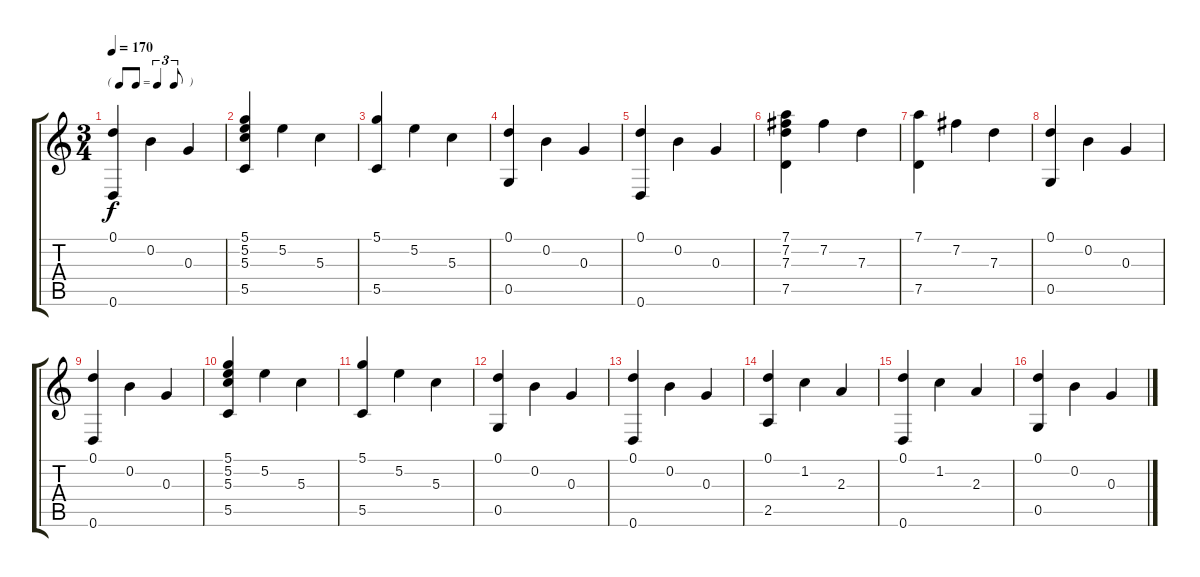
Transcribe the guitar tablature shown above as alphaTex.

\track "" {instrument acousticguitarnylon}
\staff {score tabs}
\tuning (D4 B3 G3 D3 G2 D2) {hide}
\ts (3 4)
\tf triplet8th
\tempo 170
\clef g2
\ks c
(0.1 0.6).4{dy f} 0.2.4 0.3.4 |
(5.1 5.2 5.3 5.5).4 5.2.4 5.3.4 |
(5.1 5.5).4 5.2.4 5.3.4 |
(0.1 0.5).4 0.2.4 0.3.4 |
(0.1 0.6).4 0.2.4 0.3.4 |
(7.1 7.2 7.3 7.5).4 7.2.4 7.3.4 |
(7.1 7.5).4 7.2.4 7.3.4 |
(0.1 0.5).4 0.2.4 0.3.4 |
(0.1 0.6).4 0.2.4 0.3.4 |
(5.1 5.2 5.3 5.5).4 5.2.4 5.3.4 |
(5.1 5.5).4 5.2.4 5.3.4 |
(0.1 0.5).4 0.2.4 0.3.4 |
(0.1 0.6).4 0.2.4 0.3.4 |
(0.1 2.5).4 1.2.4 2.3.4 |
(0.1 0.6).4 1.2.4 2.3.4 |
(0.1 0.5).4 0.2.4 0.3.4
